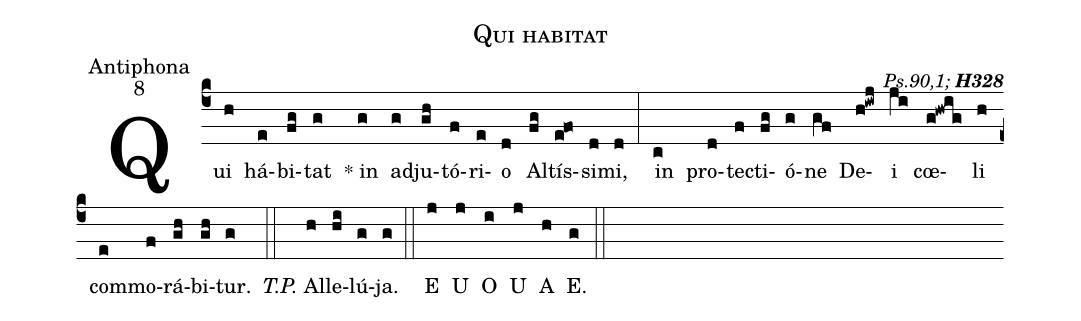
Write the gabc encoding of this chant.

name:Qui habitat;
office-part:Antiphona;
mode:8;
commentary:{\itshape\mdseries  Ps.90,1;\/}  {\bfseries H328};
%%
(c4)Qui(h) há(e)bi(fg)tat(g) * in(g) ad(g)ju(gh)tó(f)ri(e)o(d) Al(fg)tís(e!fo)si(d)mi,(d) (:) in(c) pro(d)te(f)cti(fg)ó(g)ne(gf) De(h!iwj)i(ji) cœ(g!hwig)li(h) com(e)mo(f)rá(gh)bi(gh)tur.(g) (::)<i>T.P.</i> Al(h)le(hi)lú(g)ja.(g) (::)
<eu> E(j) U(j) O(i) U(j) A(h) E.(g) </eu> (::)
